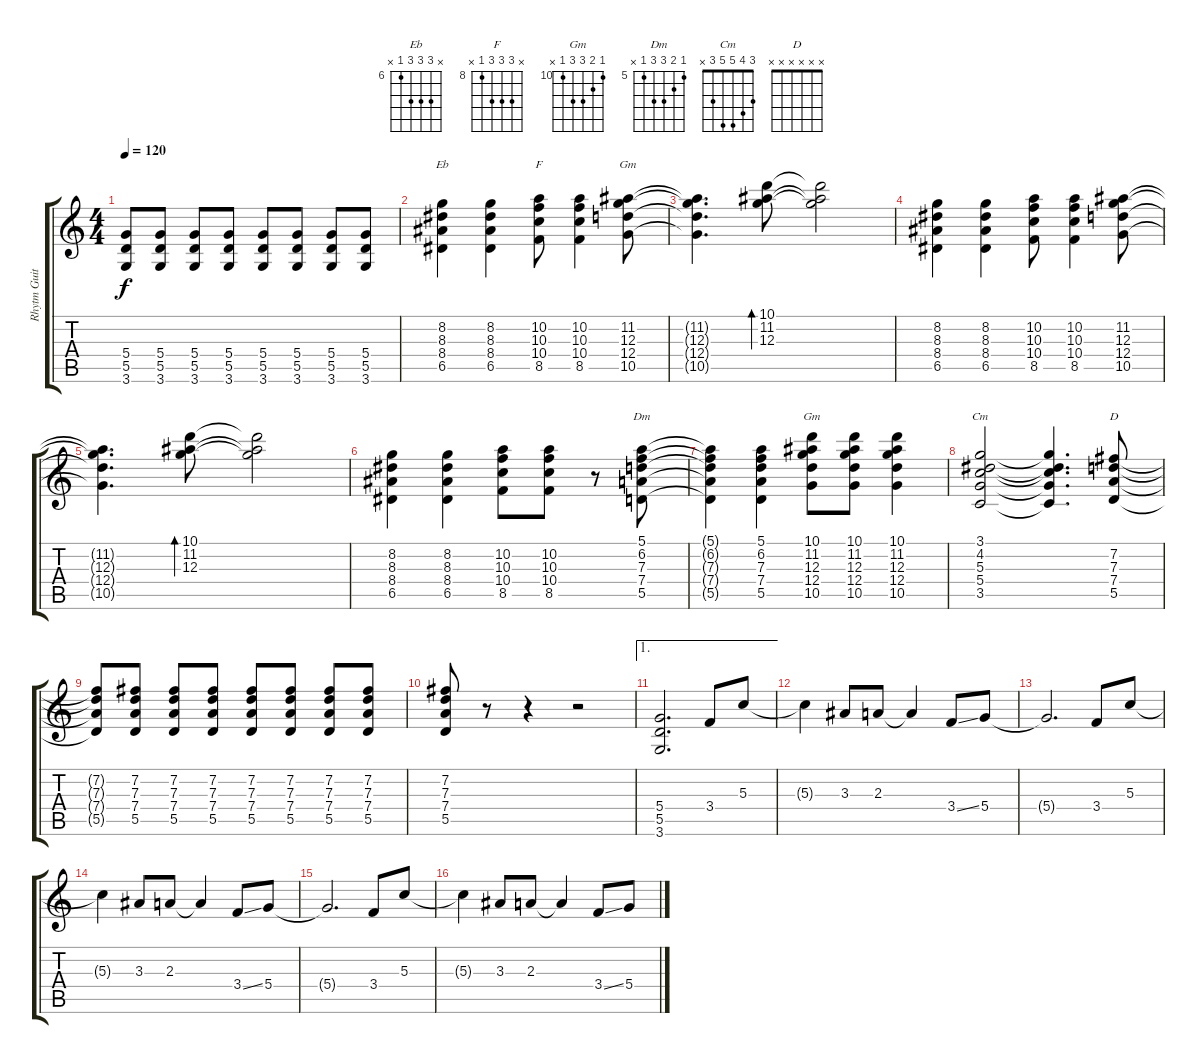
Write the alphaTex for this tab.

\track ("Rhytm Guitar 1" "Rhytm Guit") {instrument overdrivenguitar}
\staff {score tabs}
\tuning (E4 B3 G3 D3 A2 E2) {hide}
\chord ("Eb" x 8 8 8 6 x) {firstfret 6}
\chord ("F" x 10 10 10 8 x) {firstfret 8}
\chord ("Gm" x 11 12 12 10 x) {firstfret 10}
\chord ("Dm" 5 6 7 7 5 x) {firstfret 5}
\chord ("Gm" 10 11 12 12 10 x) {firstfret 10}
\chord ("Cm" 3 4 5 5 3 x)
\chord ("D" x x x x x x)
\ts (4 4)
\tempo 120
\clef g2
\ks c
(5.4 5.5 3.6).8{dy f} (5.4 5.5 3.6).8 (5.4 5.5 3.6).8 (5.4 5.5 3.6).8 (5.4 5.5 3.6).8 (5.4 5.5 3.6).8 (5.4 5.5 3.6).8 (5.4 5.5 3.6).8 |
(8.2 8.3 8.4 6.5).4{ch "Eb"} (8.2 8.3 8.4 6.5).4 (10.2 10.3 10.4 8.5).8{ch "F"} (10.2 10.3 10.4 8.5).4 (11.2 12.3 12.4 10.5).8{ch "Gm"} |
(11.2{t} 12.3{t} 12.4{t} 10.5{t}).4{d} (10.1 11.2 12.3).8{bd 60} (10.1{t} 11.2{t} 12.3{t}).2 |
(8.2 8.3 8.4 6.5).4 (8.2 8.3 8.4 6.5).4 (10.2 10.3 10.4 8.5).8 (10.2 10.3 10.4 8.5).4 (11.2 12.3 12.4 10.5).8 |
(11.2{t} 12.3{t} 12.4{t} 10.5{t}).4{d} (10.1 11.2 12.3).8{bd 60} (10.1{t} 11.2{t} 12.3{t}).2 |
(8.2 8.3 8.4 6.5).4 (8.2 8.3 8.4 6.5).4 (10.2 10.3 10.4 8.5).8 (10.2 10.3 10.4 8.5).8 r.8 (5.1 6.2 7.3 7.4 5.5).8{ch "Dm"} |
(5.1{t} 6.2{t} 7.3{t} 7.4{t} 5.5{t}).4 (5.1 6.2 7.3 7.4 5.5).4 (10.1 11.2 12.3 12.4 10.5).8{ch "Gm"} (10.1 11.2 12.3 12.4 10.5).8 (10.1 11.2 12.3 12.4 10.5).4 |
(3.1 4.2 5.3 5.4 3.5).2{ch "Cm"} (3.1{t} 4.2{t} 5.3{t} 5.4{t} 3.5{t}).4{d} (7.2 7.3 7.4 5.5).8{ch "D"} |
(7.2{t} 7.3{t} 7.4{t} 5.5{t}).8 (7.2 7.3 7.4 5.5).8 (7.2 7.3 7.4 5.5).8 (7.2 7.3 7.4 5.5).8 (7.2 7.3 7.4 5.5).8 (7.2 7.3 7.4 5.5).8 (7.2 7.3 7.4 5.5).8 (7.2 7.3 7.4 5.5).8 |
(7.2 7.3 7.4 5.5).8 r.8 r.4 r.2 |
\ae 1
(5.4 5.5 3.6).2{d} 3.4.8 5.3.8 |
5.3{t}.4 3.3.8 2.3.8 2.3{t}.4 3.4{ss}.8 5.4.8 |
5.4{t}.2{d} 3.4.8 5.3.8 |
5.3{t}.4 3.3.8 2.3.8 2.3{t}.4 3.4{ss}.8 5.4.8 |
5.4{t}.2{d} 3.4.8 5.3.8 |
5.3{t}.4 3.3.8 2.3.8 2.3{t}.4 3.4{ss}.8 5.4.8
